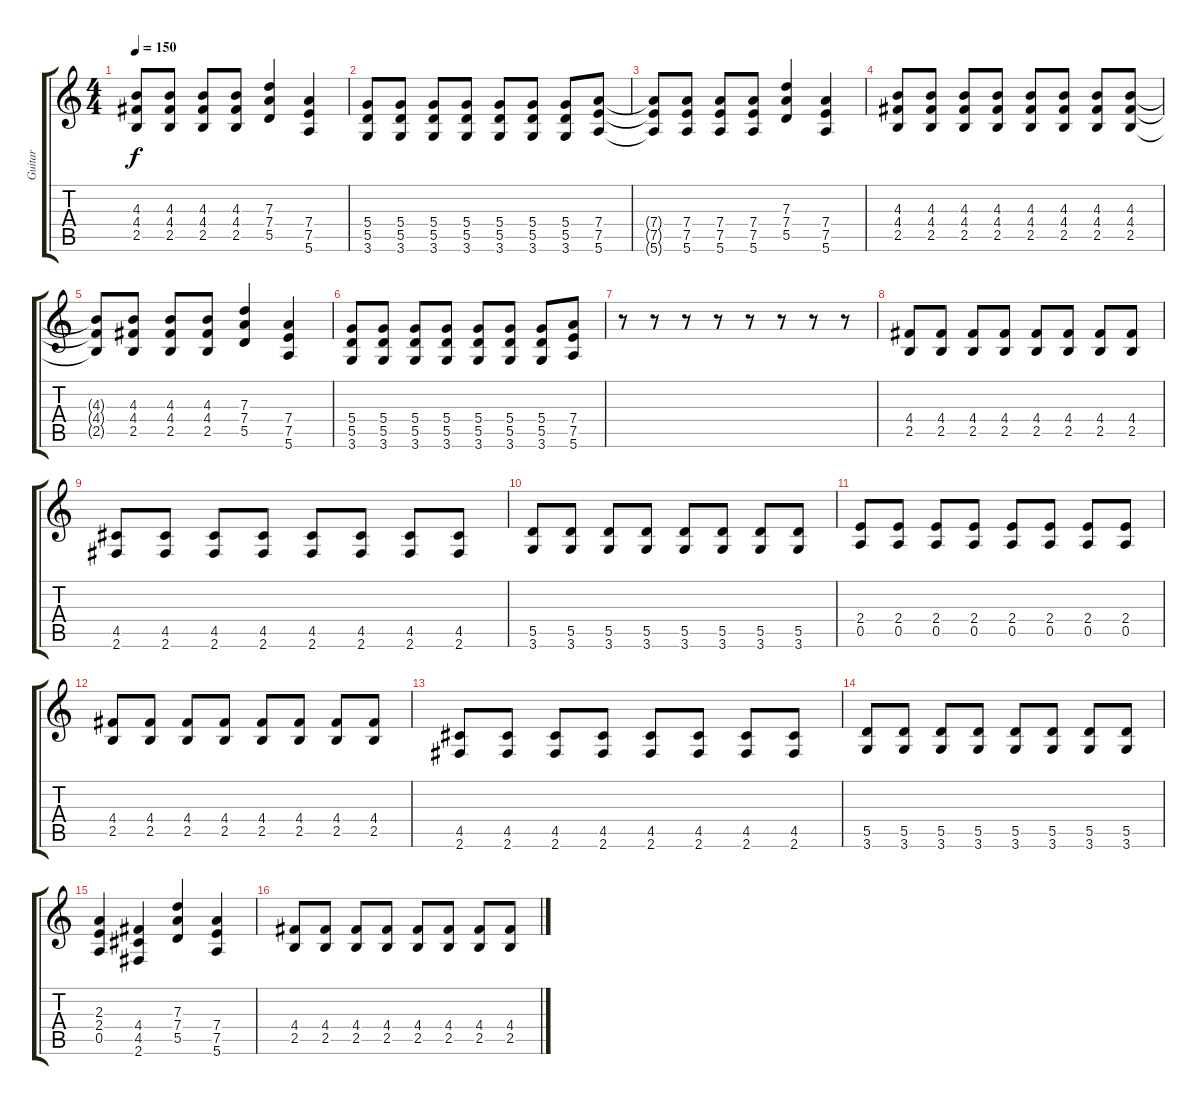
\track ("Guitar" "Guitar") {instrument distortionguitar}
\staff {score tabs}
\tuning (E4 B3 G3 D3 A2 E2) {hide}
\ts (4 4)
\tempo 150
\clef g2
\ks c
(4.3{t} 4.4{t} 2.5{t}).8{dy f} (4.3 4.4 2.5).8 (4.3 4.4 2.5).8 (4.3 4.4 2.5).8 (7.3 7.4 5.5).4 (7.4 7.5 5.6).4 |
(5.4 5.5 3.6).8 (5.4 5.5 3.6).8 (5.4 5.5 3.6).8 (5.4 5.5 3.6).8 (5.4 5.5 3.6).8 (5.4 5.5 3.6).8 (5.4 5.5 3.6).8 (7.4 7.5 5.6).8 |
(7.4{t} 7.5{t} 5.6{t}).8 (7.4 7.5 5.6).8 (7.4 7.5 5.6).8 (7.4 7.5 5.6).8 (7.3 7.4 5.5).4 (7.4 7.5 5.6).4 |
(4.3 4.4 2.5).8 (4.3 4.4 2.5).8 (4.3 4.4 2.5).8 (4.3 4.4 2.5).8 (4.3 4.4 2.5).8 (4.3 4.4 2.5).8 (4.3 4.4 2.5).8 (4.3 4.4 2.5).8 |
(4.3{t} 4.4{t} 2.5{t}).8 (4.3 4.4 2.5).8 (4.3 4.4 2.5).8 (4.3 4.4 2.5).8 (7.3 7.4 5.5).4 (7.4 7.5 5.6).4 |
(5.4 5.5 3.6).8 (5.4 5.5 3.6).8 (5.4 5.5 3.6).8 (5.4 5.5 3.6).8 (5.4 5.5 3.6).8 (5.4 5.5 3.6).8 (5.4 5.5 3.6).8 (7.4 7.5 5.6).8 |
r.8 r.8 r.8 r.8 r.8 r.8 r.8 r.8 |
(4.4 2.5).8 (4.4 2.5).8 (4.4 2.5).8 (4.4 2.5).8 (4.4 2.5).8 (4.4 2.5).8 (4.4 2.5).8 (4.4 2.5).8 |
(4.5 2.6).8 (4.5 2.6).8 (4.5 2.6).8 (4.5 2.6).8 (4.5 2.6).8 (4.5 2.6).8 (4.5 2.6).8 (4.5 2.6).8 |
(5.5 3.6).8 (5.5 3.6).8 (5.5 3.6).8 (5.5 3.6).8 (5.5 3.6).8 (5.5 3.6).8 (5.5 3.6).8 (5.5 3.6).8 |
(2.4 0.5).8 (2.4 0.5).8 (2.4 0.5).8 (2.4 0.5).8 (2.4 0.5).8 (2.4 0.5).8 (2.4 0.5).8 (2.4 0.5).8 |
(4.4 2.5).8 (4.4 2.5).8 (4.4 2.5).8 (4.4 2.5).8 (4.4 2.5).8 (4.4 2.5).8 (4.4 2.5).8 (4.4 2.5).8 |
(4.5 2.6).8 (4.5 2.6).8 (4.5 2.6).8 (4.5 2.6).8 (4.5 2.6).8 (4.5 2.6).8 (4.5 2.6).8 (4.5 2.6).8 |
(5.5 3.6).8 (5.5 3.6).8 (5.5 3.6).8 (5.5 3.6).8 (5.5 3.6).8 (5.5 3.6).8 (5.5 3.6).8 (5.5 3.6).8 |
(2.3 2.4 0.5).4 (4.4 4.5 2.6).4 (7.3 7.4 5.5).4 (7.4 7.5 5.6).4 |
(4.4 2.5).8 (4.4 2.5).8 (4.4 2.5).8 (4.4 2.5).8 (4.4 2.5).8 (4.4 2.5).8 (4.4 2.5).8 (4.4 2.5).8
